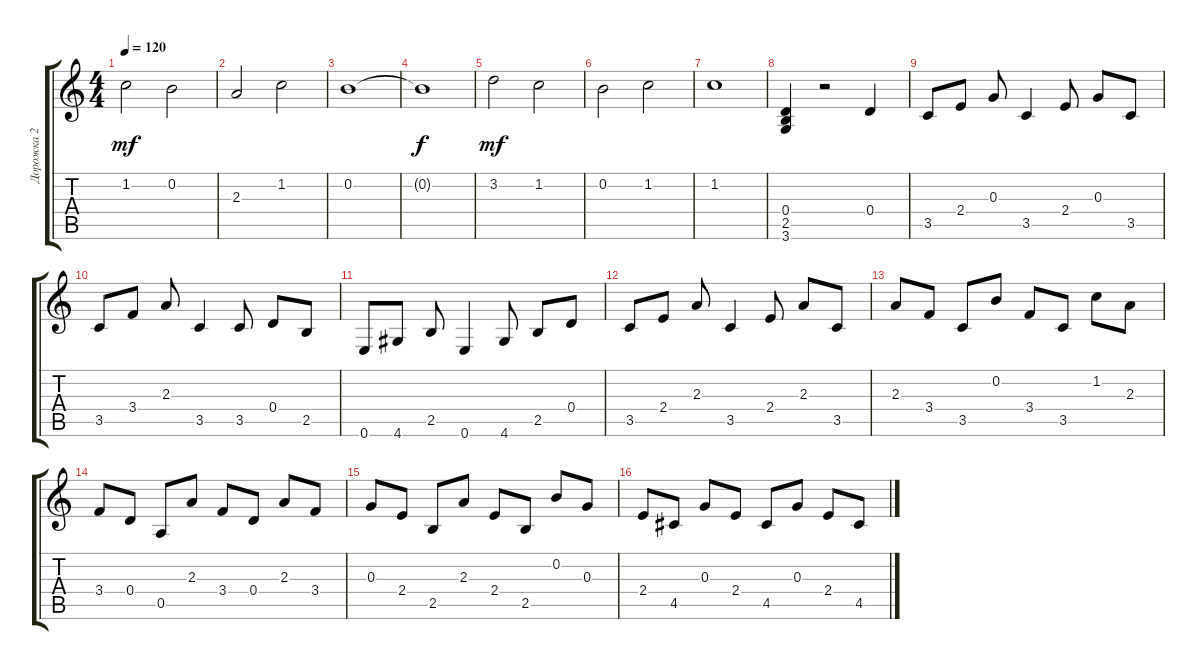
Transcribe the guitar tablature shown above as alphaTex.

\track ("Дорожка 2" "Дорожка 2") {instrument acousticguitarsteel}
\staff {score tabs}
\tuning (E4 B3 G3 D3 A2 E2) {hide}
\ts (4 4)
\tempo 120
\clef g2
\ks c
1.2.2{dy mf} 0.2.2 |
2.3.2 1.2.2 |
0.2.1 |
0.2{t}.1{dy f} |
3.2.2{dy mf} 1.2.2 |
0.2.2 1.2.2 |
1.2.1 |
(0.4 2.5 3.6).4 r.2 0.4.4 |
3.5.8 2.4.8 0.3.8 3.5.4 2.4.8 0.3.8 3.5.8 |
3.5.8 3.4.8 2.3.8 3.5.4 3.5.8 0.4.8 2.5.8 |
0.6.8 4.6.8 2.5.8 0.6.4 4.6.8 2.5.8 0.4.8 |
3.5.8 2.4.8 2.3.8 3.5.4 2.4.8 2.3.8 3.5.8 |
2.3.8 3.4.8 3.5.8 0.2.8 3.4.8 3.5.8 1.2.8 2.3.8 |
3.4.8 0.4.8 0.5.8 2.3.8 3.4.8 0.4.8 2.3.8 3.4.8 |
0.3.8 2.4.8 2.5.8 2.3.8 2.4.8 2.5.8 0.2.8 0.3.8 |
2.4.8 4.5.8 0.3.8 2.4.8 4.5.8 0.3.8 2.4.8 4.5.8
